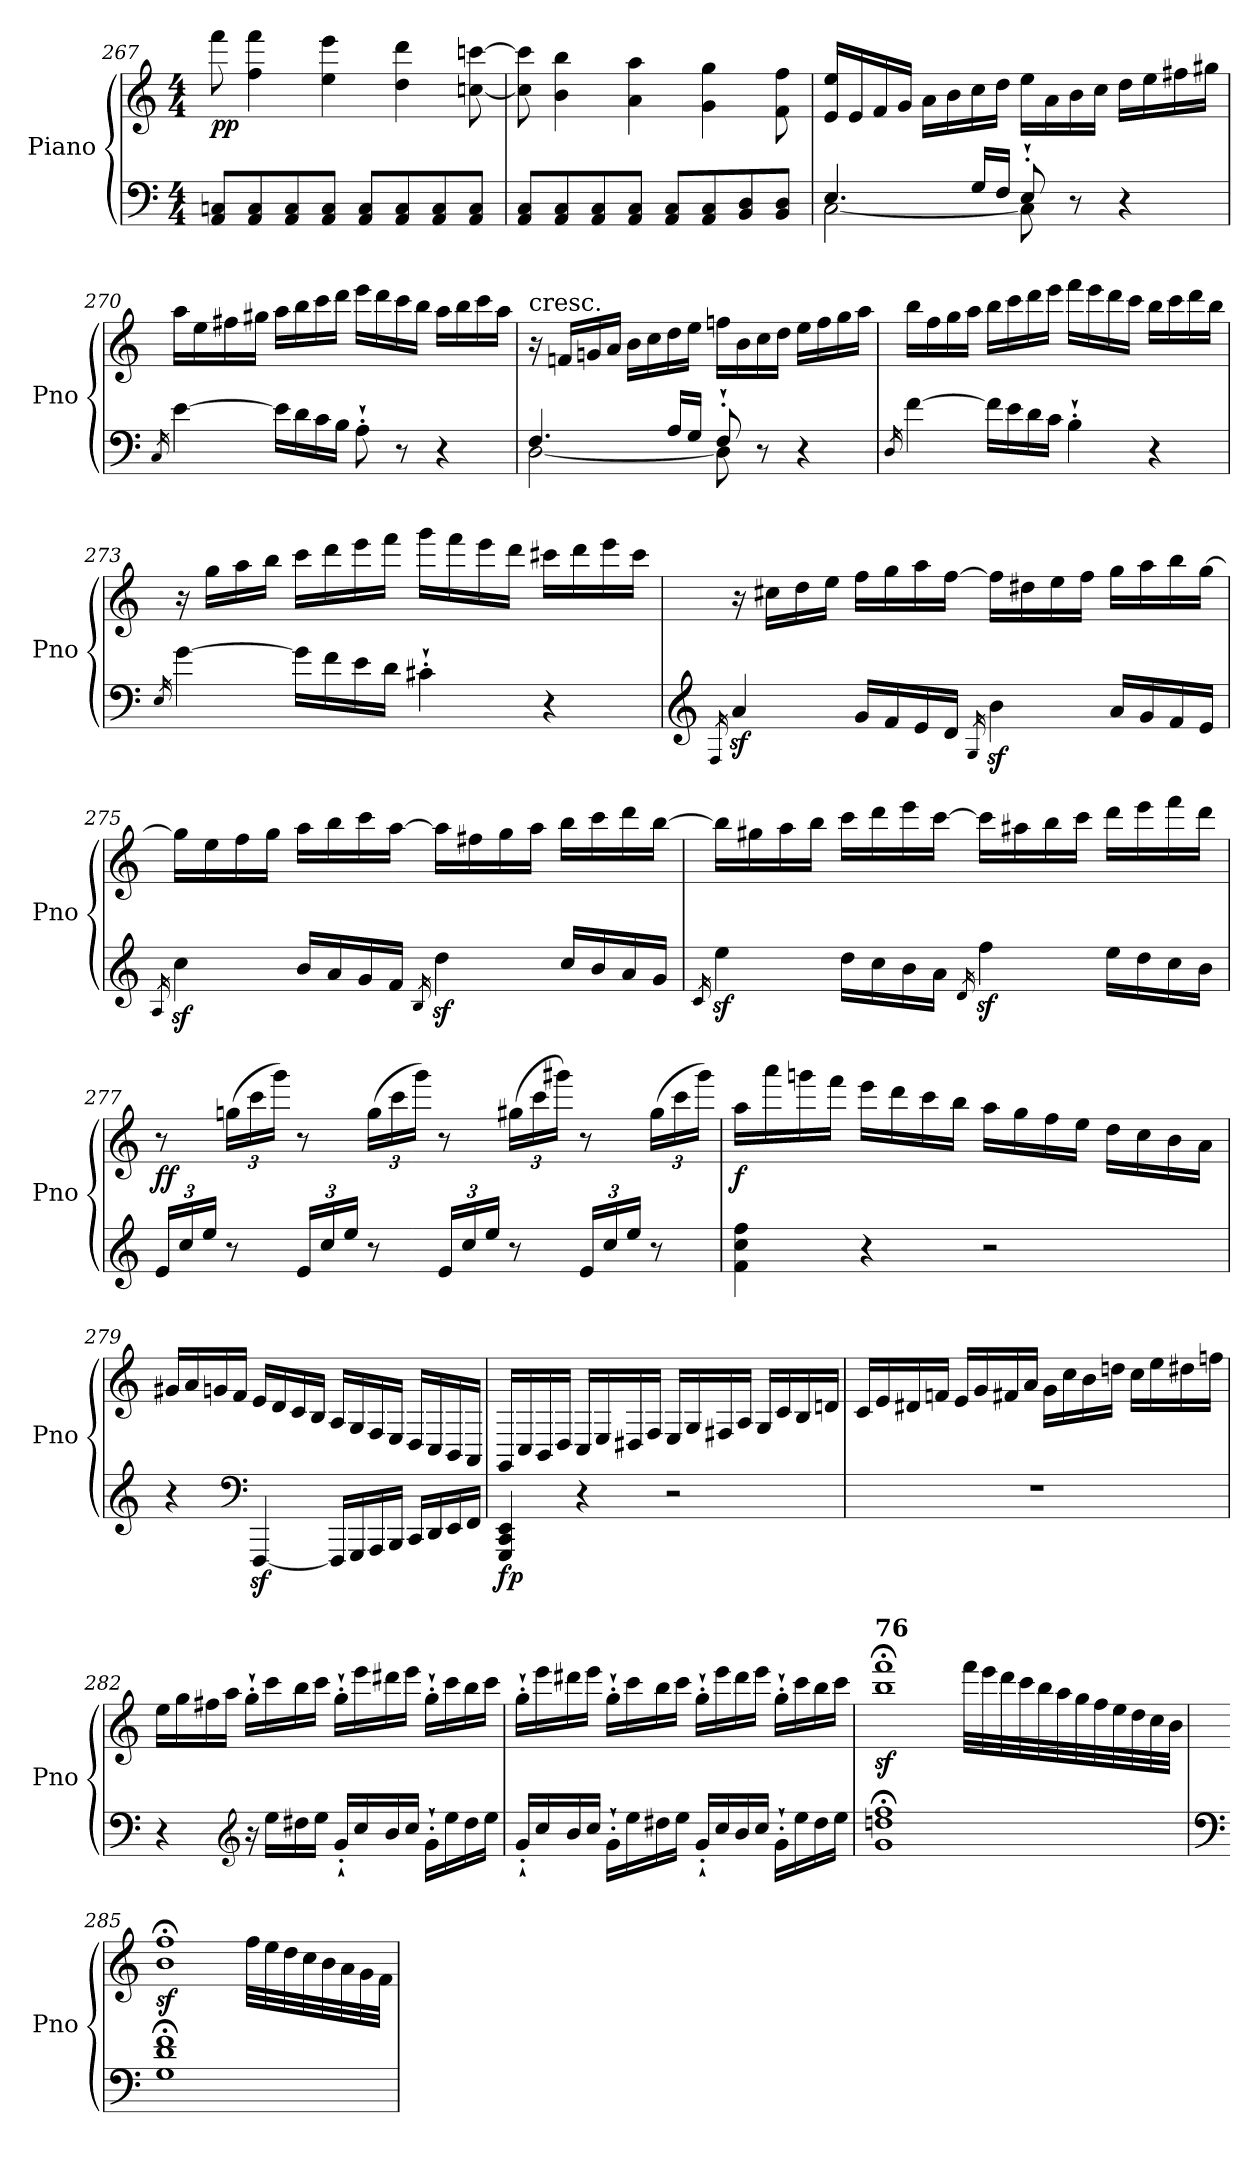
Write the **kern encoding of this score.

**kern	**kern	**dynam
*part1	*part1	*part1
*staff2	*staff1	*staff1/2
*I"Piano	*	*
*I'Pno	*	*
*clefF4	*clefG2	*
*k[]	*k[]	*
*M4/4	*M4/4	*
=267	=267	=267
!	!	!LO:DY:b
8AA/ 8Cn/L	8fff\	pp
8AA/ 8C/	4ff\ 4fff\	.
8AA/ 8C/	.	.
8AA/ 8C/J	4ee\ 4eee\	.
8AA/ 8C/L	.	.
8AA/ 8C/	4dd\ 4ddd\	.
8AA/ 8C/	.	.
8AA/ 8C/J	[8ccn\ [8cccn\	.
!!LO:LB:g=z
=268	=268	=268
8AA/ 8C/L	8cc\] 8ccc\]	.
8AA/ 8C/	4b\ 4bb\	.
8AA/ 8C/	.	.
8AA/ 8C/J	4a\ 4aa\	.
8AA/ 8C/L	.	.
8AA/ 8C/	4g\ 4gg\	.
8BB/ 8D/	.	.
8BB/ 8D/J	8f\ 8ff\	.
=269	=269	=269
*^	*	*
4.E/	[2C\	16e/ 16ee/LL	.
.	.	16e/	.
.	.	16f/	.
.	.	16g/JJ	.
.	.	16a\LL	.
.	.	16b\	.
16G/LL	.	16cc\	.
16F/JJ	.	16dd\JJ	.
8E'`/	8C\]	16ee\LL	.
.	.	16a\	.
8r	4.ryy	16b\	.
.	.	16cc\JJ	.
4r	.	16dd\LL	.
.	.	16ee\	.
.	.	16ff#X\	.
.	.	16gg#X\JJ	.
*v	*v	*	*
!!LO:LB:g=z
=270	=270	=270
16qC/	.	.
[4e\	16aa\LL	.
.	16ee\	.
.	16ff#X\	.
.	16gg#X\JJ	.
16e\LL]	16aa\LL	.
16d\	16bb\	.
16c\	16ccc\	.
16B\JJ	16ddd\JJ	.
8A'`\	16eee\LL	.
.	16ddd\	.
8r	16ccc\	.
.	16bb\JJ	.
4r	16aa\LL	.
.	16bb\	.
.	16ccc\	.
.	16aa\JJ	.
=271	=271	=271
*^	*	*
!	!	!LO:TX:a:t=cresc.	!
4.F/	[2D\	16r	.
.	.	16fn/LL	.
.	.	16gn/	.
.	.	16a/JJ	.
.	.	16b\LL	.
.	.	16cc\	.
16A/LL	.	16dd\	.
16G/JJ	.	16ee\JJ	.
8F'`/	8D\]	16ffn\LL	.
.	.	16b\	.
8r	4.ryy	16cc\	.
.	.	16dd\JJ	.
4r	.	16ee\LL	.
.	.	16ff\	.
.	.	16gg\	.
.	.	16aa\JJ	.
*v	*v	*	*
!!LO:LB:g=z
=272	=272	=272
16qD/	.	.
[4f\	16bb\LL	.
.	16ff\	.
.	16gg\	.
.	16aa\JJ	.
16f\LL]	16bb\LL	.
16e\	16ccc\	.
16d\	16ddd\	.
16c\JJ	16eee\JJ	.
4B'`\	16fff\LL	.
.	16eee\	.
.	16ddd\	.
.	16ccc\JJ	.
4r	16bb\LL	.
.	16ccc\	.
.	16ddd\	.
.	16bb\JJ	.
=273	=273	=273
16qE/	.	.
[4g\	16r	.
.	16gg\LL	.
.	16aa\	.
.	16bb\JJ	.
16g\LL]	16ccc\LL	.
16f\	16ddd\	.
16e\	16eee\	.
16d\JJ	16fff\JJ	.
4c#X'`\	16ggg\LL	.
.	16fff\	.
.	16eee\	.
.	16ddd\JJ	.
4r	16ccc#X\LL	.
.	16ddd\	.
.	16eee\	.
.	16ccc#\JJ	.
!!LO:LB:g=z
=274	=274	=274
*clefG2	*	*
16qF/	.	.
4az</	16r	.
.	16cc#X\LL	.
.	16dd\	.
.	16ee\JJ	.
16g/LL	16ff\LL	.
16f/	16gg\	.
16e/	16aa\	.
16d/JJ	[16ff\JJ	.
16qG/	.	.
4bz<\	16ff\LL]	.
.	16dd#X\	.
.	16ee\	.
.	16ff\JJ	.
16a/LL	16gg\LL	.
16g/	16aa\	.
16f/	16bb\	.
16e/JJ	[16gg\JJ	.
=275	=275	=275
16qA/	.	.
4ccz<\	16gg\LL]	.
.	16ee\	.
.	16ff\	.
.	16gg\JJ	.
16b/LL	16aa\LL	.
16a/	16bb\	.
16g/	16ccc\	.
16f/JJ	[16aa\JJ	.
16qB/	.	.
4ddz<\	16aa\LL]	.
.	16ff#X\	.
.	16gg\	.
.	16aa\JJ	.
16cc/LL	16bb\LL	.
16b/	16ccc\	.
16a/	16ddd\	.
16g/JJ	[16bb\JJ	.
!!LO:LB:g=z
=276	=276	=276
16qc/	.	.
4eez<\	16bb\LL]	.
.	16gg#X\	.
.	16aa\	.
.	16bb\JJ	.
16dd\LL	16ccc\LL	.
16cc\	16ddd\	.
16b\	16eee\	.
16a\JJ	[16ccc\JJ	.
16qd/	.	.
4ffz<\	16ccc\LL]	.
.	16aa#X\	.
.	16bb\	.
.	16ccc\JJ	.
16ee\LL	16ddd\LL	.
16dd\	16eee\	.
16cc\	16fff\	.
16b\JJ	16ddd\JJ	.
!!LO:PB:g=z
=277	=277	=277
*Xbrackettup	*	*
!	!	!LO:DY:b
24e/LL	8r	ff
24cc/	.	.
24ee/JJ	.	.
*	*Xbrackettup	*
8r	(>24ggn\LL	.
.	24ccc\	.
.	24ggg\JJ)	.
24e/LL	8r	.
24cc/	.	.
24ee/JJ	.	.
8r	(>24gg\LL	.
.	24ccc\	.
.	24ggg\JJ)	.
24e/LL	8r	.
24cc/	.	.
24ee/JJ	.	.
8r	(>24gg#X\LL	.
.	24ccc\	.
.	24ggg#X\JJ)	.
24e/LL	8r	.
24cc/	.	.
24ee/JJ	.	.
8r	(>24gg#\LL	.
.	24ccc\	.
.	24ggg#\JJ)	.
=278	=278	=278
!	!	!LO:DY:b
4f\ 4cc\ 4ff\	16aa\LL	f
.	16aaa\	.
.	16gggn\	.
.	16fff\JJ	.
4r	16eee\LL	.
.	16ddd\	.
.	16ccc\	.
.	16bb\JJ	.
2r	16aa\LL	.
.	16gg\	.
.	16ff\	.
.	16ee\JJ	.
.	16dd\LL	.
.	16cc\	.
.	16b\	.
.	16a\JJ	.
!!LO:LB:g=z
=279	=279	=279
4r	16g#X/LL	.
.	16a/	.
.	16gn/	.
.	16f/JJ	.
*clefF4	*	*
[4FFFz</	16e/LL	.
.	16d/	.
.	16c/	.
.	16B/JJ	.
16FFF/LL]	16A/LL	.
16GGG/	16G/	.
16AAA/	16F/	.
16BBB/JJ	16E/JJ	.
16CC/LL	16D/LL	.
16DD/	16C/	.
16EE/	16BB/	.
16FF/JJ	16AA/JJ	.
=280	=280	=280
!	!	!LO:DY:b=2
4GGG/ 4CC/ 4EE/	16GG/LL	fp
.	16C/	.
.	16BB/	.
.	16D/JJ	.
4r	16C/LL	.
.	16E/	.
.	16D#X/	.
.	16F/JJ	.
2r	16E/LL	.
.	16G/	.
.	16F#X/	.
.	16A/JJ	.
.	16G/LL	.
.	16c/	.
.	16B/	.
.	16dn/JJ	.
!!LO:LB:g=z
=281	=281	=281
1r	16c/LL	.
.	16e/	.
.	16d#X/	.
.	16fn/JJ	.
.	16e/LL	.
.	16g/	.
.	16f#X/	.
.	16a/JJ	.
.	16g\LL	.
.	16cc\	.
.	16b\	.
.	16ddn\JJ	.
.	16cc\LL	.
.	16ee\	.
.	16dd#X\	.
.	16ffn\JJ	.
=282	=282	=282
4r	16ee\LL	.
.	16gg\	.
.	16ff#X\	.
.	16aa\JJ	.
*clefG2	*	*
16r	16gg'`\LL	.
16ee\LL	16ccc\	.
16dd#X\	16bb\	.
16ee\JJ	16ccc\JJ	.
16g'`/LL	16gg'`\LL	.
16cc/	16eee\	.
16b/	16ddd#X\	.
16cc/JJ	16eee\JJ	.
16g'`\LL	16gg'`\LL	.
16ee\	16ccc\	.
16dd#\	16bb\	.
16ee\JJ	16ccc\JJ	.
!!LO:LB:g=z
=283	=283	=283
16g'`/LL	16gg'`\LL	.
16cc/	16eee\	.
16b/	16ddd#X\	.
16cc/JJ	16eee\JJ	.
16g'`\LL	16gg'`\LL	.
16ee\	16ccc\	.
16dd#X\	16bb\	.
16ee\JJ	16ccc\JJ	.
16g'`/LL	16gg'`\LL	.
16cc/	16eee\	.
16b/	16ddd#\	.
16cc/JJ	16eee\JJ	.
16g'`\LL	16gg'`\LL	.
16ee\	16ccc\	.
16dd#\	16bb\	.
16ee\JJ	16ccc\JJ	.
=284	=284	=284
*	*^	*
!	!LO:TX:a:B:t=76	!	!
!	!	!	!LO:DY:b
1g;< 1ddn;< 1ff;<	1bb;< 1fff;<	2.ryy	sf
*	*	*Xtuplet	*
.	.	48fff\LLL	.
.	.	48eee\	.
.	.	48ddd\	.
.	.	48ccc\	.
.	.	48bb\	.
.	.	48aa\	.
.	.	48gg\	.
.	.	48ff\	.
.	.	48ee\	.
.	.	48dd\	.
.	.	48cc\	.
.	.	48b\JJJ	.
=285	=285	=285	=285
*clefF4	*	*	*
!	!	!	!LO:DY:b
1G;< 1d;< 1f;<	1b;< 1ff;<	2.ryy	sf
.	.	32ff\LLL	.
.	.	32ee\	.
.	.	32dd\	.
.	.	32cc\	.
.	.	32b\	.
.	.	32a\	.
.	.	32g\	.
.	.	32f\JJJ	.
*	*v	*v	*
=	=	=
*-	*-	*-
